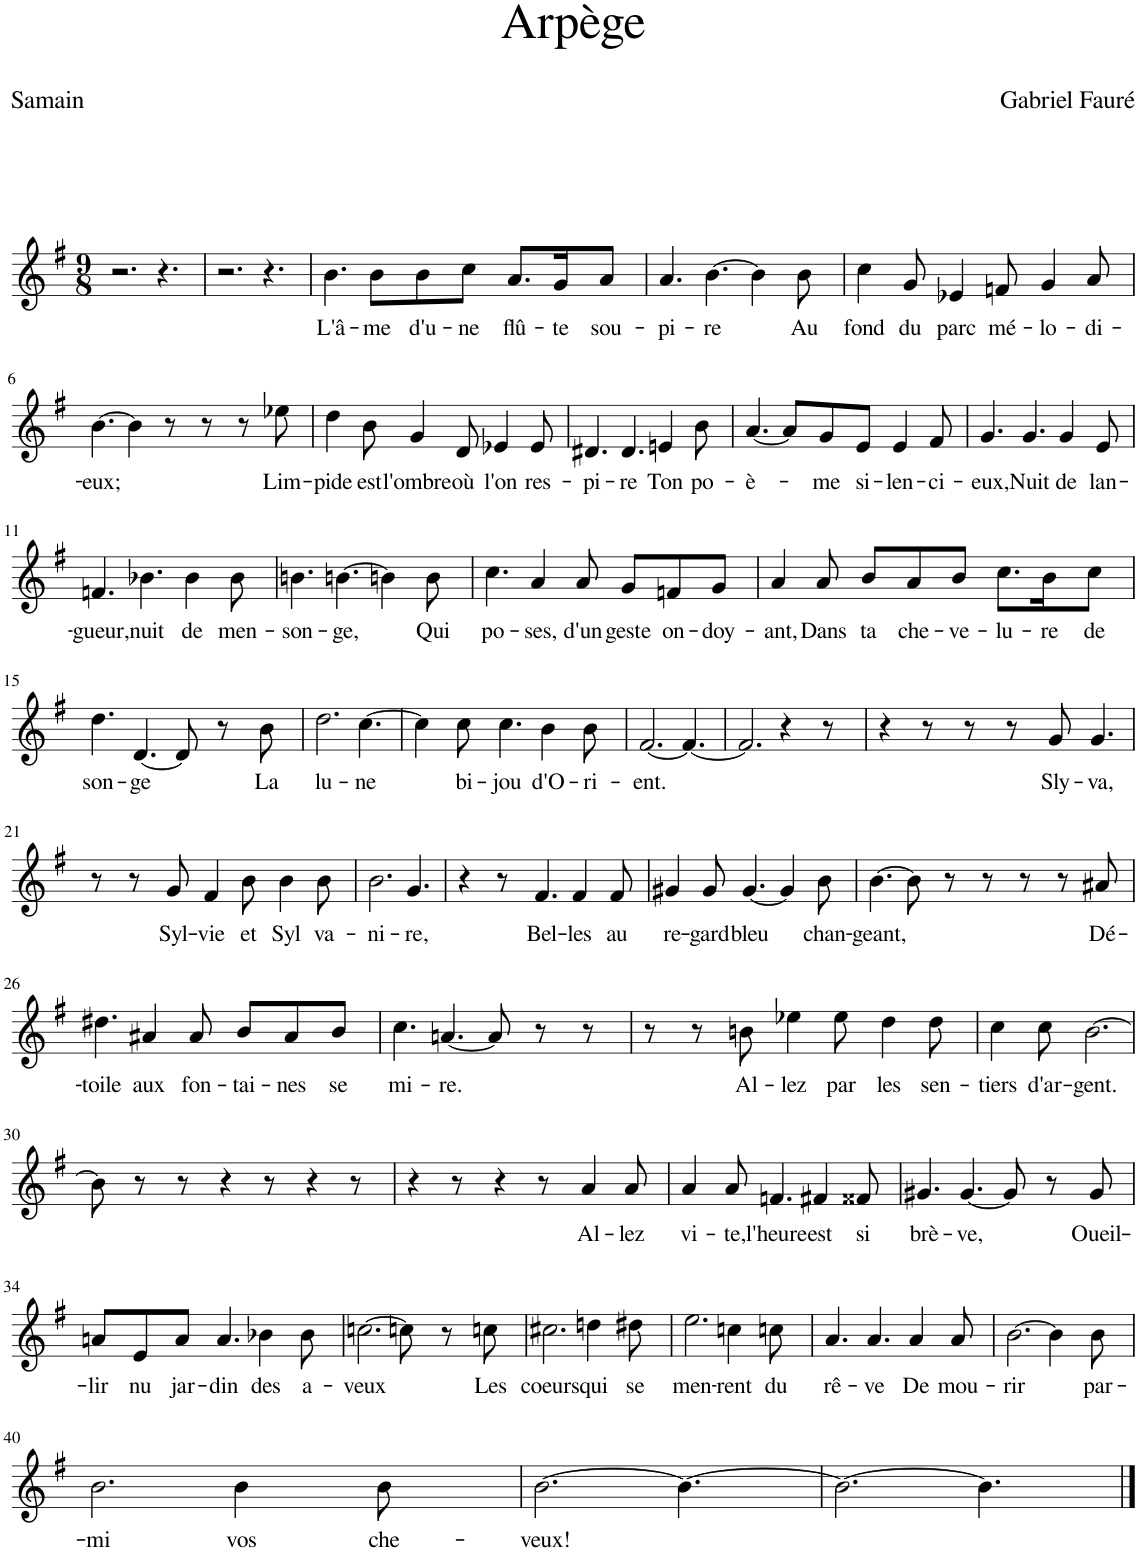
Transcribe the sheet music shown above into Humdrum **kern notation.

**kern	**text
*part1	*part1
*staff1	*staff1
*I"Piano	*
*I'Pno	*
*clefG2	*
*k[f#]	*
*M9/8	*
=1	=1
2.r	.
4.r	.
=2	=2
2.r	.
4.r	.
=3	=3
!	!LO:LY:b
4.b\	L'â-
!	!LO:LY:b
8b\L	-me
!	!LO:LY:b
8b\	d'u-
!	!LO:LY:b
8cc\J	-ne
!	!LO:LY:b
8.a/L	flû-
!	!LO:LY:b
16g/K	-te
!	!LO:LY:b
8a/J	sou-
=4	=4
!	!LO:LY:b
4.a/	-pi-
!	!LO:LY:b
[4.b\	-re
4b\]	.
!	!LO:LY:b
8b\	Au
=5	=5
!	!LO:LY:b
4cc\	fond
!	!LO:LY:b
8g/	du
!	!LO:LY:b
4e-X/	parc
!	!LO:LY:b
8fn/	mé-
!	!LO:LY:b
4g/	-lo-
!	!LO:LY:b
8a/	-di-
!!LO:LB:g=z
=6	=6
!	!LO:LY:b
[4.b\	-eux;
4b\]	.
8r	.
8r	.
8r	.
!	!LO:LY:b
8ee-X\	Lim-
=7	=7
!	!LO:LY:b
4dd\	-pide
!	!LO:LY:b
8b\	est
!	!LO:LY:b
4g/	l'ombre
!	!LO:LY:b
8d/	où
!	!LO:LY:b
4e-X/	l'on
!	!LO:LY:b
8e-/	res-
=8	=8
!	!LO:LY:b
4.d#X/	-pi-
!	!LO:LY:b
4.d#/	-re
!	!LO:LY:b
4en/	Ton
!	!LO:LY:b
8b\	po-
=9	=9
!	!LO:LY:b
[4.a/	-è-
8a/L]	.
!	!LO:LY:b
8g/	-me
!	!LO:LY:b
8e/J	si-
!	!LO:LY:b
4e/	-len-
!	!LO:LY:b
8f#/	-ci-
=10	=10
!	!LO:LY:b
4.g/	-eux,
!	!LO:LY:b
4.g/	Nuit
!	!LO:LY:b
4g/	de
!	!LO:LY:b
8e/	lan-
!!LO:LB:g=z
=11	=11
!	!LO:LY:b
4.fn/	-gueur,
!	!LO:LY:b
4.b-X\	nuit
!	!LO:LY:b
4b-\	de
!	!LO:LY:b
8b-\	men-
=12	=12
!	!LO:LY:b
4.bn\	-son-
!	!LO:LY:b
[4.bn\	-ge,
4bn\]	.
!	!LO:LY:b
8b\	Qui
=13	=13
!	!LO:LY:b
4.cc\	po-
!	!LO:LY:b
4a/	-ses,
!	!LO:LY:b
8a/	d'un
!	!LO:LY:b
8g/L	geste
!	!LO:LY:b
8fn/	on-
!	!LO:LY:b
8g/J	-doy-
=14	=14
!	!LO:LY:b
4a/	-ant,
!	!LO:LY:b
8a/	Dans
!	!LO:LY:b
8b/L	ta
!	!LO:LY:b
8a/	che-
!	!LO:LY:b
8b/J	-ve-
!	!LO:LY:b
8.cc\L	-lu-
!	!LO:LY:b
16b\K	-re
!	!LO:LY:b
8cc\J	de
!!LO:LB:g=z
=15	=15
!	!LO:LY:b
4.dd\	son-
!	!LO:LY:b
[4.d/	-ge
8d/]	.
8r	.
!	!LO:LY:b
8b\	La
=16	=16
!	!LO:LY:b
2.dd\	lu-
!	!LO:LY:b
[4.cc\	-ne
=17	=17
4cc\]	.
!	!LO:LY:b
8cc\	bi-
!	!LO:LY:b
4.cc\	-jou
!	!LO:LY:b
4b\	d'O-
!	!LO:LY:b
8b\	-ri-
=18	=18
!	!LO:LY:b
[2.f#/	-ent.
4.f#/_	.
=19	=19
2.f#/]	.
4r	.
8r	.
=20	=20
4r	.
8r	.
8r	.
8r	.
!	!LO:LY:b
8g/	Sly-
!	!LO:LY:b
4.g/	-va,
!!LO:LB:g=z
=21	=21
8r	.
8r	.
!	!LO:LY:b
8g/	Syl-
!	!LO:LY:b
4f#/	-vie
!	!LO:LY:b
8b\	et
!	!LO:LY:b
4b\	Syl
!	!LO:LY:b
8b\	va-
=22	=22
!	!LO:LY:b
2.b\	-ni-
!	!LO:LY:b
4.g/	-re,
=23	=23
4r	.
8r	.
!	!LO:LY:b
4.f#/	Bel-
!	!LO:LY:b
4f#/	-les
!	!LO:LY:b
8f#/	au
=24	=24
!	!LO:LY:b
4g#X/	re-
!	!LO:LY:b
8g#/	-gard
!	!LO:LY:b
[4.g#/	bleu
4g#/]	.
!	!LO:LY:b
8b\	chan-
=25	=25
!	!LO:LY:b
[4.b\	-geant,
8b\]	.
8r	.
8r	.
8r	.
8r	.
!	!LO:LY:b
8a#X/	Dé-
!!LO:LB:g=z
=26	=26
!	!LO:LY:b
4.dd#X\	-toile
!	!LO:LY:b
4a#X/	aux
!	!LO:LY:b
8a#/	fon-
!	!LO:LY:b
8b/L	-tai-
!	!LO:LY:b
8a#/	-nes
!	!LO:LY:b
8b/J	se
=27	=27
!	!LO:LY:b
4.cc\	mi-
!	!LO:LY:b
[4.an/	-re.
8a/]	.
8r	.
8r	.
=28	=28
8r	.
8r	.
!	!LO:LY:b
8bn\	Al-
!	!LO:LY:b
4ee-X\	-lez
!	!LO:LY:b
8ee-\	par
!	!LO:LY:b
4dd\	les
!	!LO:LY:b
8dd\	sen-
=29	=29
!	!LO:LY:b
4cc\	-tiers
!	!LO:LY:b
8cc\	d'ar-
!	!LO:LY:b
[2.b\	-gent.
!!LO:LB:g=z
=30	=30
8b\]	.
8r	.
8r	.
4r	.
8r	.
4r	.
8r	.
=31	=31
4r	.
8r	.
4r	.
8r	.
!	!LO:LY:b
4a/	Al-
!	!LO:LY:b
8a/	-lez
=32	=32
!	!LO:LY:b
4a/	vi-
!	!LO:LY:b
8a/	-te,
!	!LO:LY:b
4.fn/	l'heure
!	!LO:LY:b
4f#X/	est
!	!LO:LY:b
8f##X/	si
=33	=33
!	!LO:LY:b
4.g#X/	brè-
!	!LO:LY:b
[4.g#/	-ve,
8g#/]	.
8r	.
!	!LO:LY:b
8g#/	Oueil-
!!LO:LB:g=z
=34	=34
!	!LO:LY:b
8an/L	-lir
!	!LO:LY:b
8e/	nu
!	!LO:LY:b
8a/J	jar-
!	!LO:LY:b
4.a/	-din
!	!LO:LY:b
4b-X\	des
!	!LO:LY:b
8b-\	a-
=35	=35
!	!LO:LY:b
[2.ccn\	-veux
8ccn\]	.
8r	.
!	!LO:LY:b
8ccn\	Les
=36	=36
!	!LO:LY:b
2.cc#X\	coeurs
!	!LO:LY:b
4ddn\	qui
!	!LO:LY:b
8dd#X\	se
=37	=37
!	!LO:LY:b
2.ee\	men-
!	!LO:LY:b
4ccn\	-rent
!	!LO:LY:b
8ccn\	du
=38	=38
!	!LO:LY:b
4.a/	rê-
!	!LO:LY:b
4.a/	-ve
!	!LO:LY:b
4a/	De
!	!LO:LY:b
8a/	mou-
=39	=39
!	!LO:LY:b
[2.b\	-rir
4b\]	.
!	!LO:LY:b
8b\	par-
!!LO:LB:g=z
=40	=40
!	!LO:LY:b
2.b\	-mi
!	!LO:LY:b
4b\	vos
!	!LO:LY:b
8b\	che-
=41	=41
!	!LO:LY:b
[2.b\	-veux!
4.b\_	.
=42	=42
2.b\_	.
4.b\]	.
==	==
*-	*-
